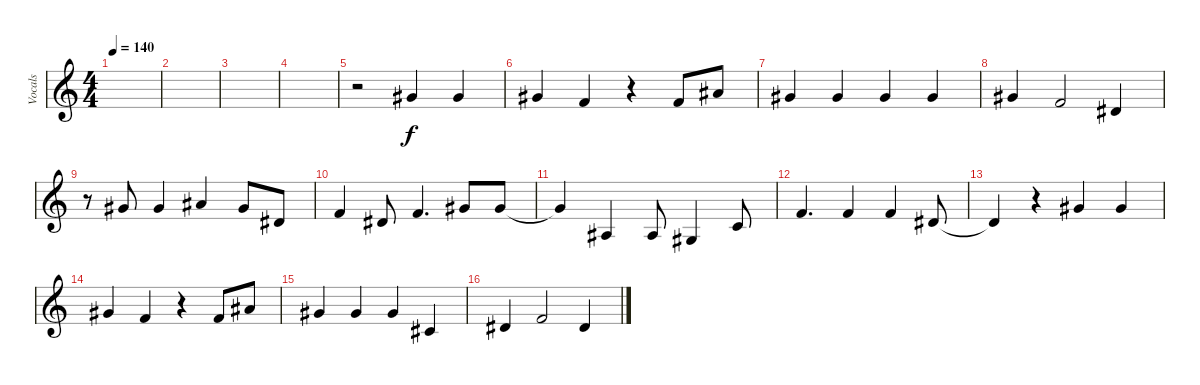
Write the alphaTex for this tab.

\track ("Vocals" "Vocals") {instrument acousticguitarsteel}
\staff {score}
\tuning (E4 B3 G3 D3 A2 E2) {hide}
\ts (4 4)
\tempo 140
\clef g2
\ks c
|
|
|
|
r.2 1.3.4 1.3.4 |
1.3.4 3.4.4 r.4 3.4.8 3.3.8 |
1.3.4 1.3.4 1.3.4 1.3.4 |
1.3.4 3.4.2 1.4.4 |
r.8 1.3.8 1.3.4 3.3.4 1.3.8 1.4.8 |
3.4.4 1.4.8 3.4.4{d} 1.3.8 1.3.8 |
1.3{t}.4 1.5.4 1.5.8 4.6.4 3.5.8 |
3.4.4{d} 3.4.4 3.4.4 1.4.8 |
1.4{t}.4 r.4 1.3.4 1.3.4 |
1.3.4 3.4.4 r.4 3.4.8 3.3.8 |
1.3.4 1.3.4 1.3.4 4.5.4 |
1.4.4 3.4.2 1.4.4
